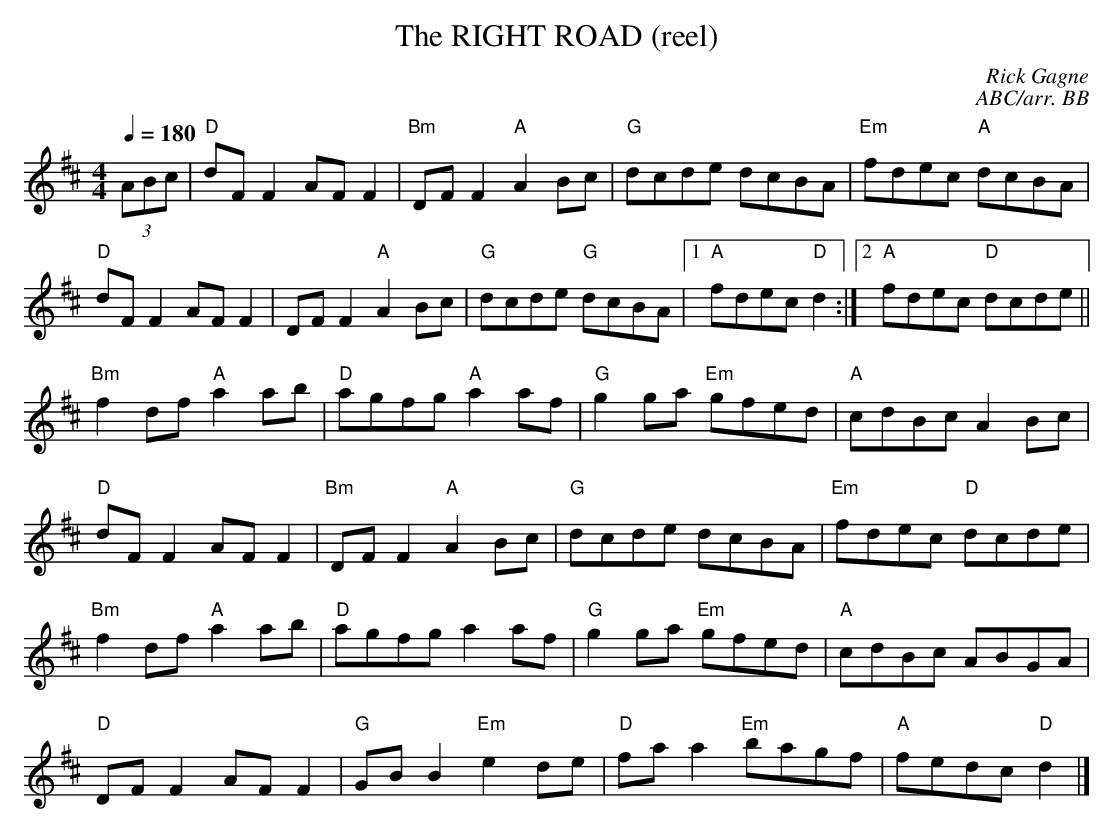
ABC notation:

X:1
T: RIGHT ROAD (reel), The
C: Rick Gagne
C:ABC/arr. BB
M: 4/4
Q:1/4=180
K: D
(3ABc |"D"dFF2 AFF2 |"Bm"DFF2 "A"A2Bc|"G"dcde dcBA|"Em"fdec "A" dcBA|
"D"dFF2 AFF2 | DFF2 "A"A2Bc | "G"dcde "G"dcBA |1 "A"fdec "D"d2 :|2 "A"fdec "D"dcde ||
"Bm"f2df "A"a2ab | "D"agfg "A"a2af | "G"g2ga "Em"gfed | "A"cdBc A2Bc |
"D"dFF2 AFF2 | "Bm"DFF2 "A"A2Bc | "G"dcde dcBA | "Em"fdec "D"dcde |
"Bm"f2df "A"a2ab | "D"agfg a2af | "G"g2ga "Em"gfed | "A"cdBc ABGA |
"D"DFF2 AFF2 | "G"GBB2 "Em"e2de | "D"faa2 "Em"bagf | "A"fedc "D"d2 |]
